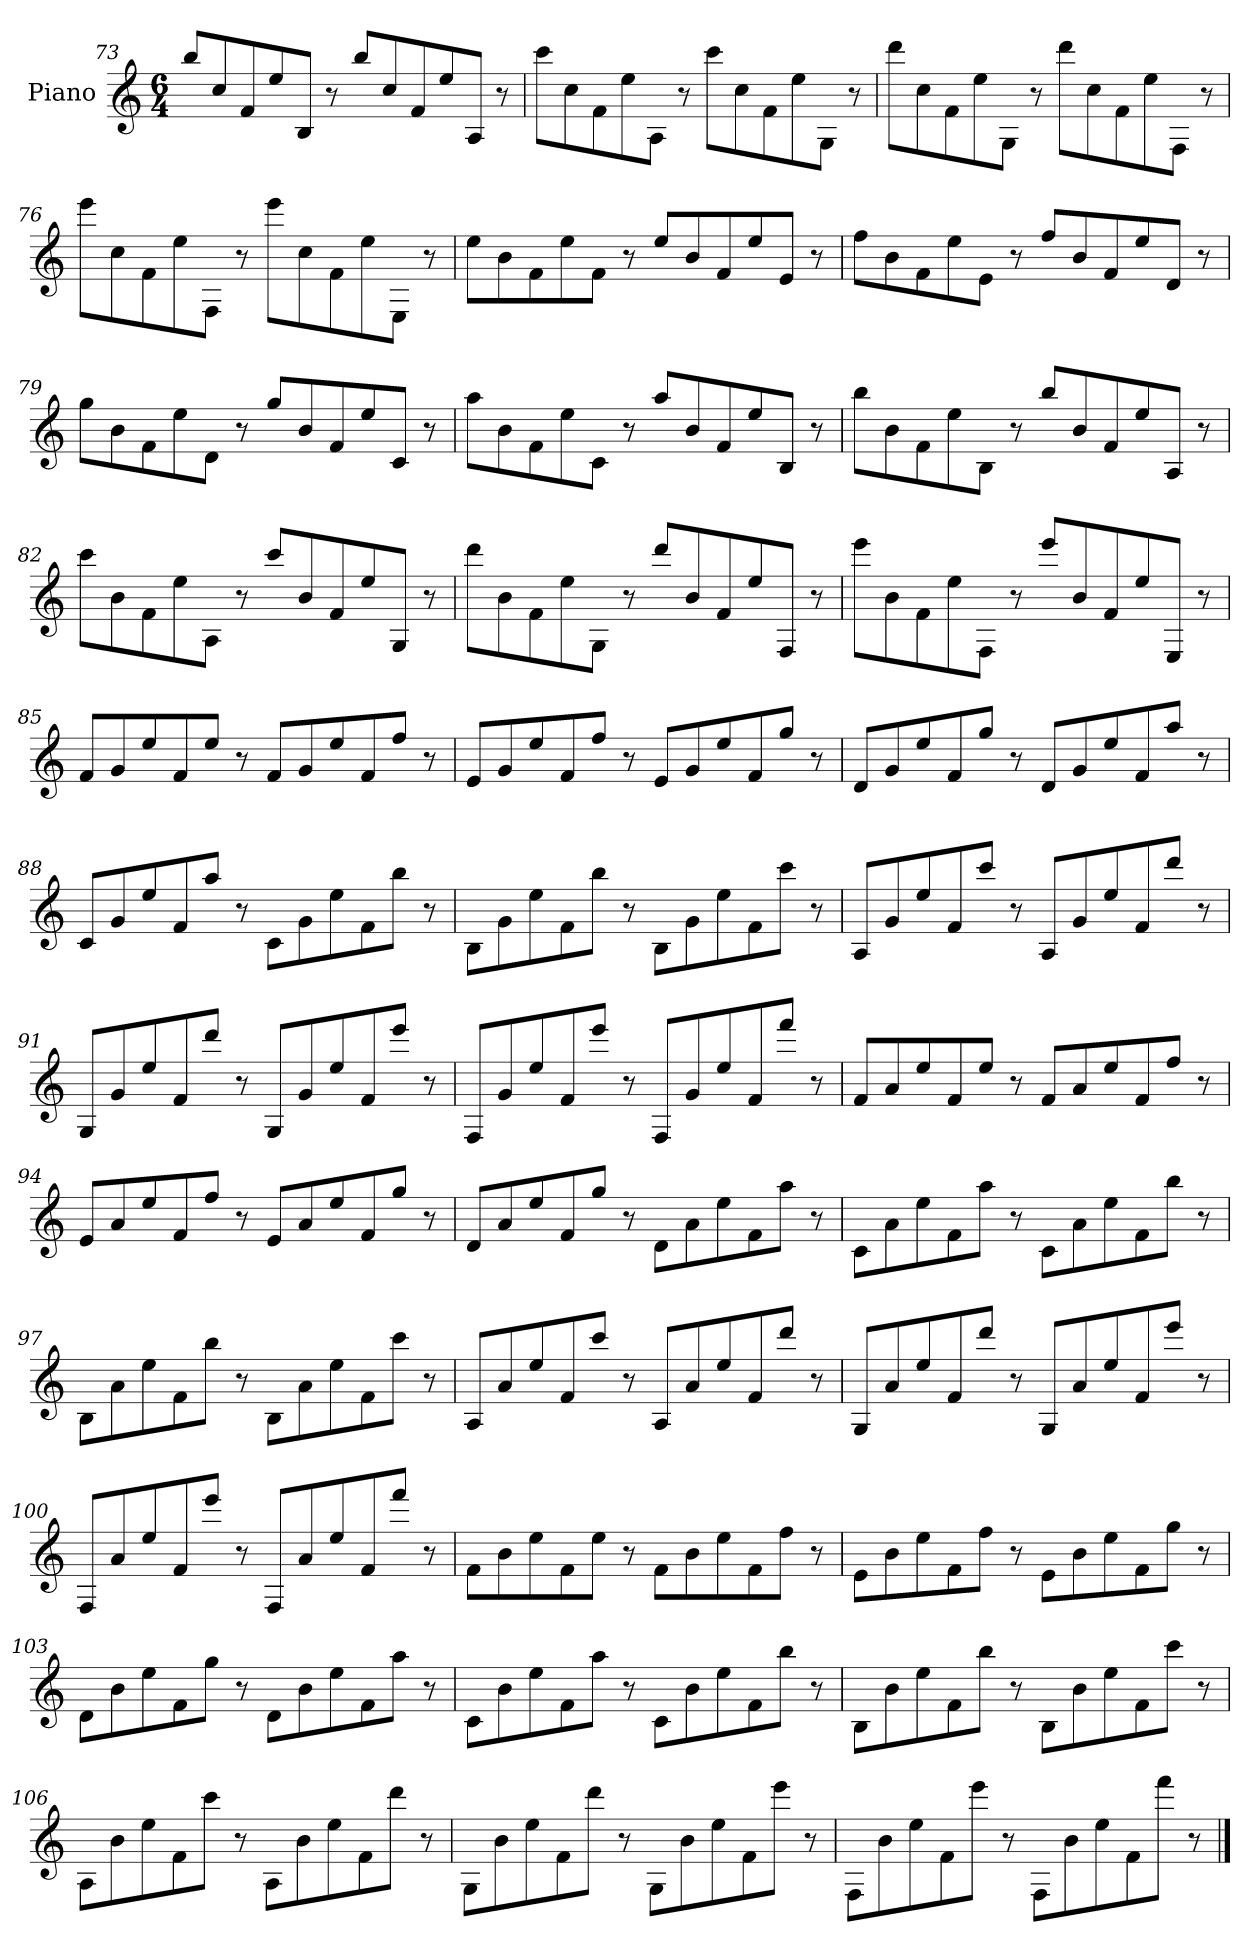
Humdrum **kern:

**kern
*part1
*staff1
*I"Piano
*I'Pno
*clefG2
*k[]
*M6/4
=73
8bb/L
8cc/
8f/
8ee/
8B/J
8r
8bb/L
8cc/
8f/
8ee/
8A/J
8r
=74
8ccc\L
8cc\
8f\
8ee\
8A\J
8r
8ccc\L
8cc\
8f\
8ee\
8G\J
8r
!!LO:LB:g=z
=75
8ddd\L
8cc\
8f\
8ee\
8G\J
8r
8ddd\L
8cc\
8f\
8ee\
8F\J
8r
=76
8eee\L
8cc\
8f\
8ee\
8F\J
8r
8eee\L
8cc\
8f\
8ee\
8E\J
8r
=77
8ee\L
8b\
8f\
8ee\
8f\J
8r
8ee/L
8b/
8f/
8ee/
8e/J
8r
!!LO:LB:g=z
=78
8ff\L
8b\
8f\
8ee\
8e\J
8r
8ff/L
8b/
8f/
8ee/
8d/J
8r
=79
8gg\L
8b\
8f\
8ee\
8d\J
8r
8gg/L
8b/
8f/
8ee/
8c/J
8r
=80
8aa\L
8b\
8f\
8ee\
8c\J
8r
8aa/L
8b/
8f/
8ee/
8B/J
8r
!!LO:LB:g=z
=81
8bb\L
8b\
8f\
8ee\
8B\J
8r
8bb/L
8b/
8f/
8ee/
8A/J
8r
=82
8ccc\L
8b\
8f\
8ee\
8A\J
8r
8ccc/L
8b/
8f/
8ee/
8G/J
8r
=83
8ddd\L
8b\
8f\
8ee\
8G\J
8r
8ddd/L
8b/
8f/
8ee/
8F/J
8r
!!LO:LB:g=z
=84
8eee\L
8b\
8f\
8ee\
8F\J
8r
8eee/L
8b/
8f/
8ee/
8E/J
8r
=85
8f/L
8g/
8ee/
8f/
8ee/J
8r
8f/L
8g/
8ee/
8f/
8ff/J
8r
=86
8e/L
8g/
8ee/
8f/
8ff/J
8r
8e/L
8g/
8ee/
8f/
8gg/J
8r
!!LO:LB:g=z
=87
8d/L
8g/
8ee/
8f/
8gg/J
8r
8d/L
8g/
8ee/
8f/
8aa/J
8r
=88
8c/L
8g/
8ee/
8f/
8aa/J
8r
8c\L
8g\
8ee\
8f\
8bb\J
8r
=89
8B\L
8g\
8ee\
8f\
8bb\J
8r
8B\L
8g\
8ee\
8f\
8ccc\J
8r
!!LO:LB:g=z
=90
8A/L
8g/
8ee/
8f/
8ccc/J
8r
8A/L
8g/
8ee/
8f/
8ddd/J
8r
=91
8G/L
8g/
8ee/
8f/
8ddd/J
8r
8G/L
8g/
8ee/
8f/
8eee/J
8r
=92
8F/L
8g/
8ee/
8f/
8eee/J
8r
8F/L
8g/
8ee/
8f/
8fff/J
8r
!!LO:PB:g=z
=93
8f/L
8a/
8ee/
8f/
8ee/J
8r
8f/L
8a/
8ee/
8f/
8ff/J
8r
=94
8e/L
8a/
8ee/
8f/
8ff/J
8r
8e/L
8a/
8ee/
8f/
8gg/J
8r
=95
8d/L
8a/
8ee/
8f/
8gg/J
8r
8d\L
8a\
8ee\
8f\
8aa\J
8r
!!LO:LB:g=z
=96
8c\L
8a\
8ee\
8f\
8aa\J
8r
8c\L
8a\
8ee\
8f\
8bb\J
8r
=97
8B\L
8a\
8ee\
8f\
8bb\J
8r
8B\L
8a\
8ee\
8f\
8ccc\J
8r
=98
8A/L
8a/
8ee/
8f/
8ccc/J
8r
8A/L
8a/
8ee/
8f/
8ddd/J
8r
!!LO:LB:g=z
=99
8G/L
8a/
8ee/
8f/
8ddd/J
8r
8G/L
8a/
8ee/
8f/
8eee/J
8r
=100
8F/L
8a/
8ee/
8f/
8eee/J
8r
8F/L
8a/
8ee/
8f/
8fff/J
8r
=101
8f\L
8b\
8ee\
8f\
8ee\J
8r
8f\L
8b\
8ee\
8f\
8ff\J
8r
!!LO:LB:g=z
=102
8e\L
8b\
8ee\
8f\
8ff\J
8r
8e\L
8b\
8ee\
8f\
8gg\J
8r
=103
8d\L
8b\
8ee\
8f\
8gg\J
8r
8d\L
8b\
8ee\
8f\
8aa\J
8r
=104
8c\L
8b\
8ee\
8f\
8aa\J
8r
8c\L
8b\
8ee\
8f\
8bb\J
8r
!!LO:LB:g=z
=105
8B\L
8b\
8ee\
8f\
8bb\J
8r
8B\L
8b\
8ee\
8f\
8ccc\J
8r
=106
8A\L
8b\
8ee\
8f\
8ccc\J
8r
8A\L
8b\
8ee\
8f\
8ddd\J
8r
=107
8G\L
8b\
8ee\
8f\
8ddd\J
8r
8G\L
8b\
8ee\
8f\
8eee\J
8r
!!LO:LB:g=z
=108
8F\L
8b\
8ee\
8f\
8eee\J
8r
8F\L
8b\
8ee\
8f\
8fff\J
8r
==
*-
